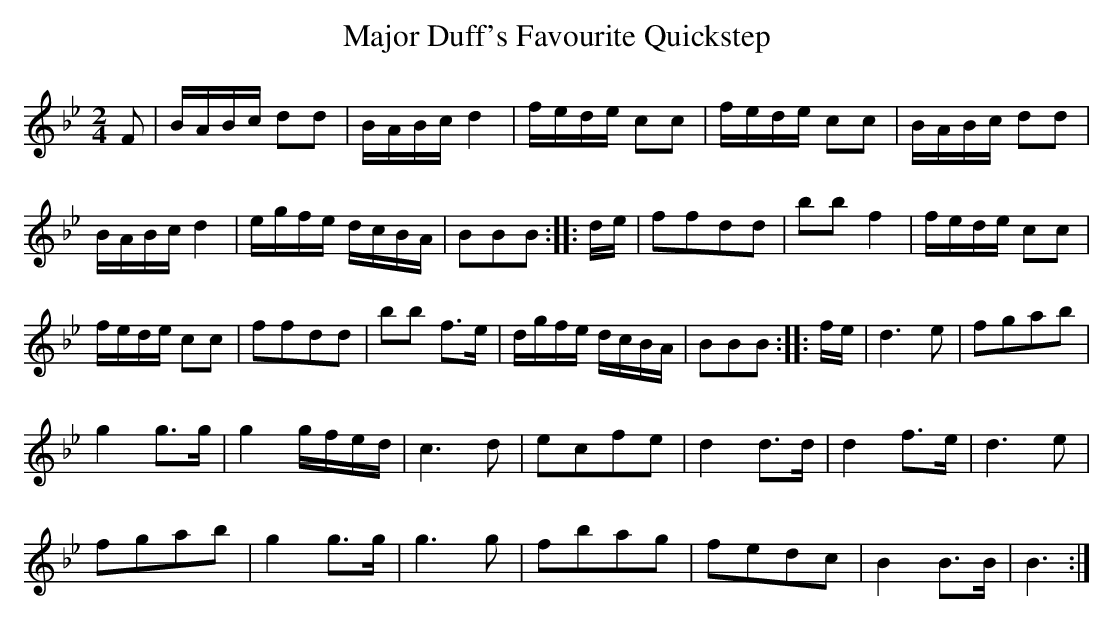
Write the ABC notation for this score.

X:1
T:Major Duff's Favourite Quickstep
M:2/4
L:1/8
K:Bb
F|B/A/B/c/ dd|B/A/B/c/ d2|f/e/d/e/ cc|f/e/d/e/ cc|B/A/B/c/ dd|
B/A/B/c/ d2|e/g/f/e/ d/c/B/A/|BBB::d/e/|ffdd|bb f2|f/e/d/e/ cc|
f/e/d/e/ cc|ffdd|bb f>e|d/g/f/e/ d/c/B/A/|BBB::f/e/|d3 e|fgab|
g2 g>g|g2 g/f/e/d/|c3 d|ecfe|d2 d>d|d2 f>e|d3 e|
fgab|g2 g>g|g3 g|fbag|fedc|B2 B>B|B3:|
